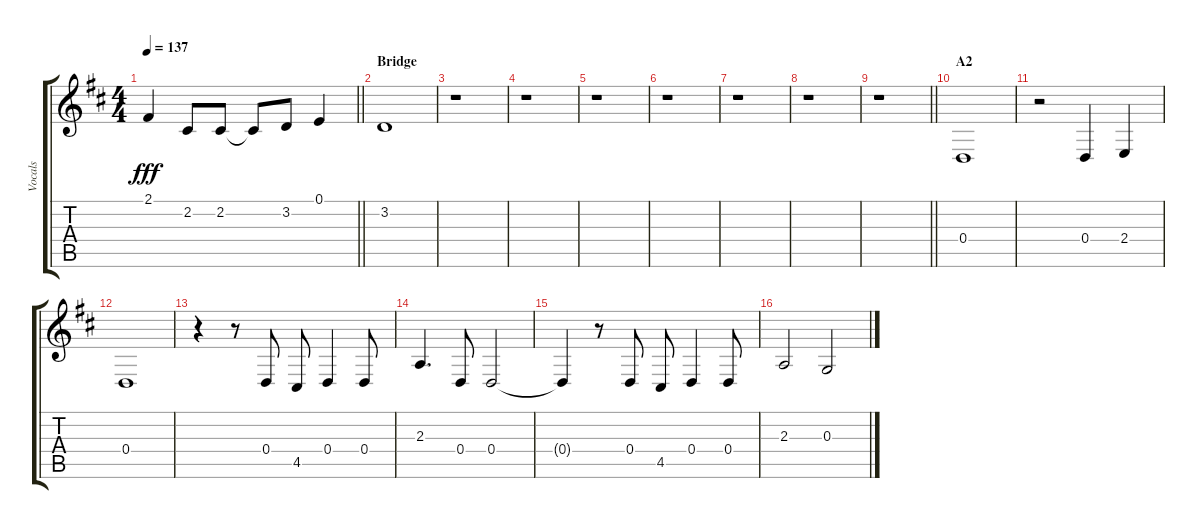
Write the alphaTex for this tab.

\track ("Vocals" "Vocals") {instrument voiceoohs}
\staff {score tabs}
\tuning (E4 B3 G3 D3 A2 E2) {hide}
\ts (4 4)
\tempo 137
\clef g2
\barLineRight lightlight
\ks d
2.1.4{dy fff} 2.2.8 2.2.8 2.2{t}.8 3.2.8 0.1.4 |
\section ("" "Bridge")
3.2.1 |
r.1 |
r.1 |
r.1 |
r.1 |
r.1 |
r.1 |
\barLineRight lightlight
r.1 |
\section ("" "A2")
0.4.1 |
r.2 0.4.4 2.4.4 |
0.4.1 |
r.4 r.8 0.4.8 4.5.8 0.4.4 0.4.8 |
2.3.4{d} 0.4.8 0.4.2 |
0.4{t}.4 r.8 0.4.8 4.5.8 0.4.4 0.4.8 |
2.3.2 0.3.2
